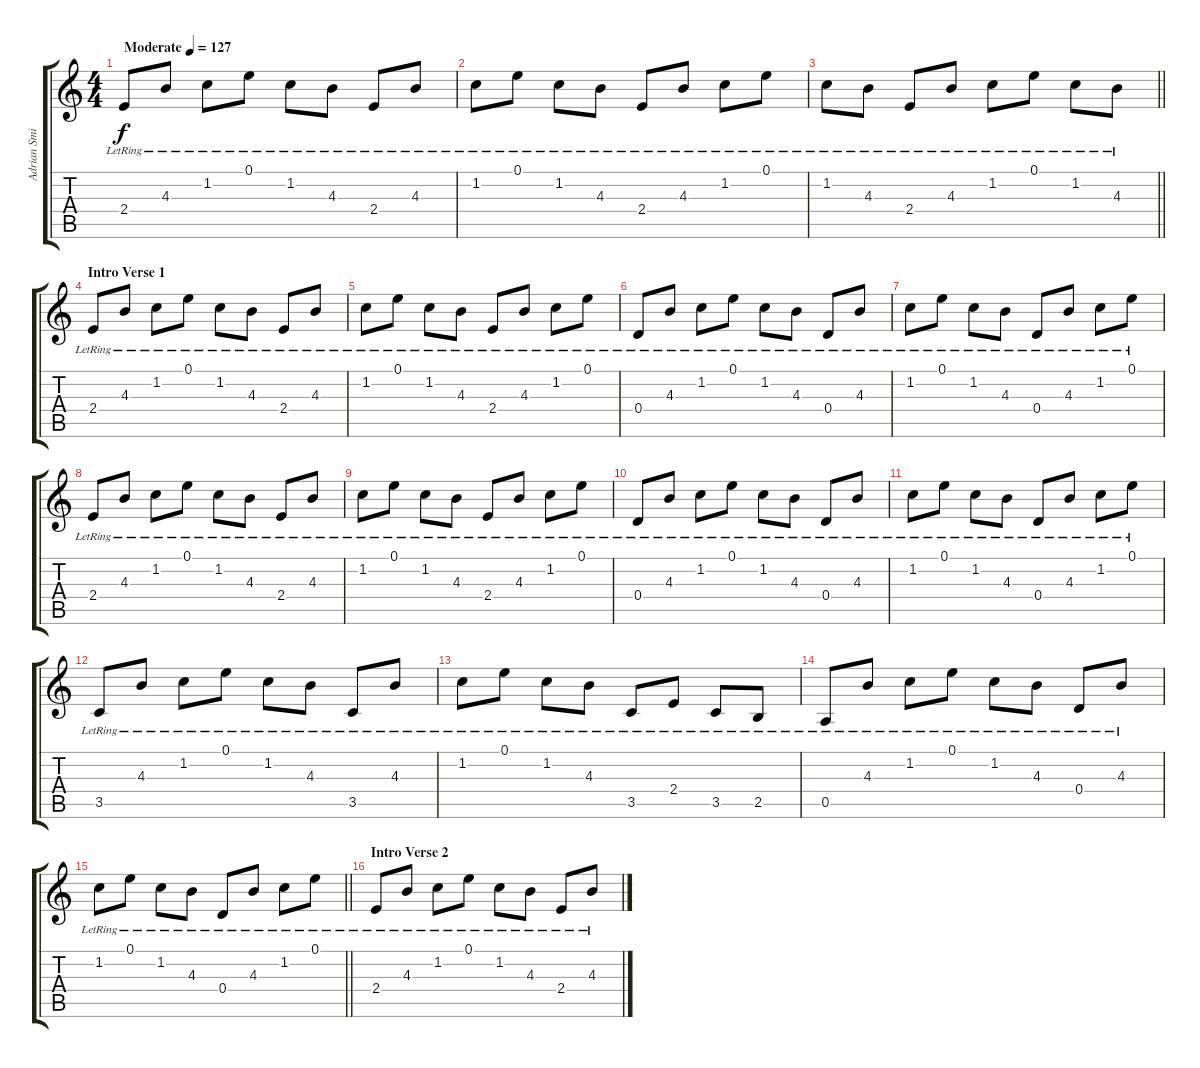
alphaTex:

\track ("Adrian Smith" "Adrian Smi") {instrument overdrivenguitar}
\staff {score tabs}
\tuning (E4 B3 G3 D3 A2 E2) {hide}
\ts (4 4)
\tempo (127 "Moderate")
\clef g2
\ks c
2.4{lr}.8{dy f volume 8 instrument electricguitarclean} 4.3{lr}.8 1.2{lr}.8 0.1{lr}.8 1.2{lr}.8 4.3{lr}.8 2.4{lr}.8 4.3{lr}.8 |
1.2{lr}.8 0.1{lr}.8 1.2{lr}.8 4.3{lr}.8 2.4{lr}.8 4.3{lr}.8 1.2{lr}.8 0.1{lr}.8 |
\barLineRight lightlight
1.2{lr}.8 4.3{lr}.8 2.4{lr}.8 4.3{lr}.8 1.2{lr}.8 0.1{lr}.8 1.2{lr}.8 4.3{lr}.8 |
\section ("" "Intro Verse 1")
2.4{lr}.8 4.3{lr}.8 1.2{lr}.8 0.1{lr}.8 1.2{lr}.8 4.3{lr}.8 2.4{lr}.8 4.3{lr}.8 |
1.2{lr}.8 0.1{lr}.8 1.2{lr}.8 4.3{lr}.8 2.4{lr}.8 4.3{lr}.8 1.2{lr}.8 0.1{lr}.8 |
0.4{lr}.8 4.3{lr}.8 1.2{lr}.8 0.1{lr}.8 1.2{lr}.8 4.3{lr}.8 0.4{lr}.8 4.3{lr}.8 |
1.2{lr}.8 0.1{lr}.8 1.2{lr}.8 4.3{lr}.8 0.4{lr}.8 4.3{lr}.8 1.2{lr}.8 0.1{lr}.8 |
2.4{lr}.8 4.3{lr}.8 1.2{lr}.8 0.1{lr}.8 1.2{lr}.8 4.3{lr}.8 2.4{lr}.8 4.3{lr}.8 |
1.2{lr}.8 0.1{lr}.8 1.2{lr}.8 4.3{lr}.8 2.4{lr}.8 4.3{lr}.8 1.2{lr}.8 0.1{lr}.8 |
0.4{lr}.8 4.3{lr}.8 1.2{lr}.8 0.1{lr}.8 1.2{lr}.8 4.3{lr}.8 0.4{lr}.8 4.3{lr}.8 |
1.2{lr}.8 0.1{lr}.8 1.2{lr}.8 4.3{lr}.8 0.4{lr}.8 4.3{lr}.8 1.2{lr}.8 0.1{lr}.8 |
3.5{lr}.8 4.3{lr}.8 1.2{lr}.8 0.1{lr}.8 1.2{lr}.8 4.3{lr}.8 3.5{lr}.8 4.3{lr}.8 |
1.2{lr}.8 0.1{lr}.8 1.2{lr}.8 4.3{lr}.8 3.5{lr}.8 2.4{lr}.8 3.5{lr}.8 2.5{lr}.8 |
0.5{lr}.8 4.3{lr}.8 1.2{lr}.8 0.1{lr}.8 1.2{lr}.8 4.3{lr}.8 0.4{lr}.8 4.3{lr}.8 |
\barLineRight lightlight
1.2{lr}.8 0.1{lr}.8 1.2{lr}.8 4.3{lr}.8 0.4{lr}.8 4.3{lr}.8 1.2{lr}.8 0.1{lr}.8 |
\section ("" "Intro Verse 2")
2.4{lr}.8 4.3{lr}.8 1.2{lr}.8 0.1{lr}.8 1.2{lr}.8 4.3{lr}.8 2.4{lr}.8 4.3{lr}.8
